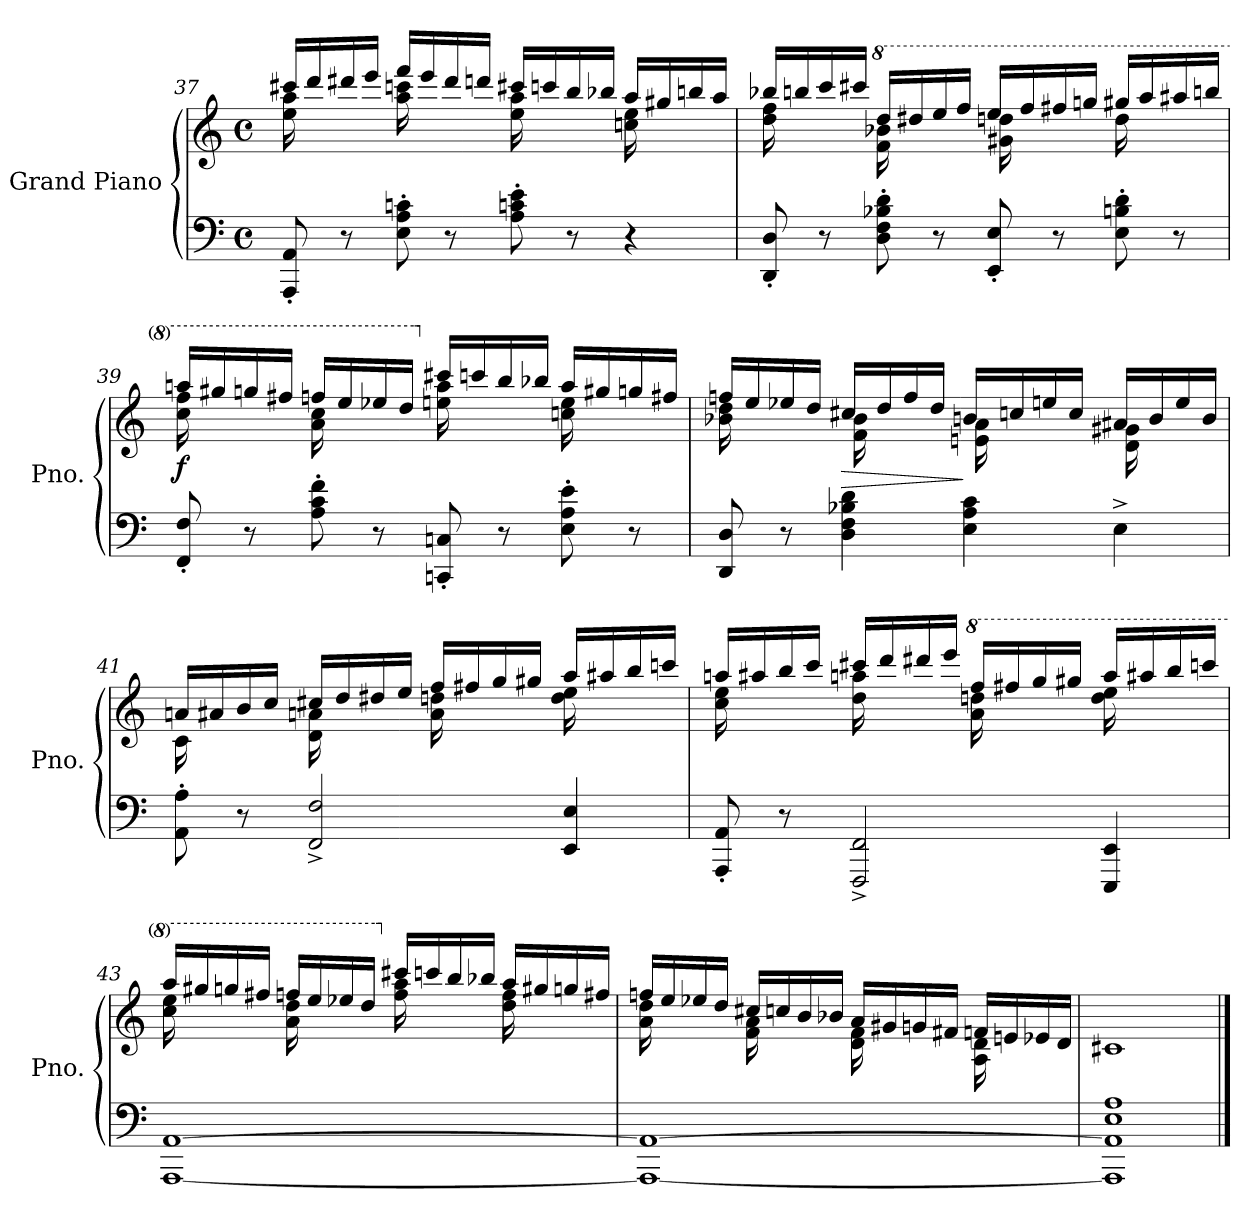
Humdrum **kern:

**kern	**kern	**dynam
*part1	*part1	*part1
*staff2	*staff1	*staff1/2
*I"Grand Piano	*	*
*I'Pno.	*	*
!!LO:LB:g=z
*clefF4	*clefG2	*
*k[]	*k[]	*
*M4/4	*M4/4	*
*met(c)	*met(c)	*
=37	=37	=37
*	*^	*
8AAA/' 8AA/'	16ccc#X/LL	16ee\ 16aa\	.
.	16ddd/	8.ryy	.
8r	16ddd#X/	.	.
.	16eee/JJ	.	.
8E\' 8A\' 8cn\'	16fff/LL	16aa\ 16cccn\	.
.	16eee/	8.ryy	.
8r	16ddd#/	.	.
.	16dddn/JJ	.	.
8A\' 8cn\' 8e\'	16ccc#X/LL	16ee\ 16aa\	.
.	16cccn/	8.ryy	.
8r	16bb/	.	.
.	16bb-X/JJ	.	.
4r	16aa/LL	16ccn\ 16ee\	.
.	16gg#X/	8.ryy	.
.	16bbn/	.	.
.	16aa/JJ	.	.
!!LO:LB:g=z	!!
=38	=38	=38	=38
8DD/' 8D/'	16bb-X/LL	16dd\ 16ff\	.
.	16bbn/	8.ryy	.
8r	16ccc/	.	.
.	16ccc#X/JJ	.	.
*	*8va	*	*
8D\' 8F\' 8B-X\' 8d\'	16ddd/LL	16ff\ 16bb-X\	.
.	16ddd#X/	8.ryy	.
8r	16eee/	.	.
.	16fff/JJ	.	.
8EE/' 8E/'	16eee/LL	16gg#X\ 16dddn\	.
.	16fff/	8.ryy	.
8r	16fff#X/	.	.
.	16gggn/JJ	.	.
8E\' 8Bn\' 8d\'	16ggg#X/LL	16ddd\	.
.	16aaa/	8.ryy	.
8r	16aaa#X/	.	.
.	16bbbn/JJ	.	.
!!LO:LB:g=z	!!
=39	=39	=39	=39
!	!	!	!LO:DY:b
8FF/' 8F/'	16aaan/LL	16ccc\ 16fff\	f
.	16ggg#X/	8.ryy	.
8r	16gggn/	.	.
.	16fff#X/JJ	.	.
8A\' 8c\' 8f\'	16fffn/LL	16aa\ 16ccc\	.
.	16eee/	8.ryy	.
8r	16eee-X/	.	.
.	16ddd/JJ	.	.
*	*X8va	*	*
8CCn/' 8Cn/'	16ccc#X/LL	16een\ 16aa\	.
.	16cccn/	8.ryy	.
8r	16bb/	.	.
.	16bb-X/JJ	.	.
8E\' 8A\' 8e\'	16aa/LL	16ccn\ 16ee\	.
.	16gg#X/	8.ryy	.
8r	16ggn/	.	.
.	16ff#X/JJ	.	.
!!LO:LB:g=z	!!
=40	=40	=40	=40
8DD/ 8D/	16ffn/LL	16b-X\ 16dd\	.
.	16ee/	8.ryy	.
8r	16ee-X/	.	.
.	16dd/JJ	.	.
!	!	!	!LO:HP:b
4D\ 4F\ 4B-X\ 4d\	16cc#X/LL	16f\ 16b-\	>
.	16dd/	8.ryy	.
.	16ff/	.	.
.	16dd/JJ	.	.
4E\ 4A\ 4c\	16bn/LL	16en\ 16a\	]
.	16ccn/	8.ryy	.
.	16een/	.	.
.	16cc/JJ	.	.
4E^\	16a#X/LL	16d\ 16g#X\	.
.	16b/	8.ryy	.
.	16ee/	.	.
.	16b/JJ	.	.
!!LO:PB:g=z	!!
=41	=41	=41	=41
8AA\' 8A\'	16an/LL	16c\	.
.	16a#X/	8.ryy	.
8r	16b/	.	.
.	16cc/JJ	.	.
2FF/^ 2F/^	16cc#X/LL	16d\ 16an\	.
.	16dd/	8.ryy	.
.	16dd#X/	.	.
.	16ee/JJ	.	.
.	16ff/LL	16a\ 16ddn\	.
.	16ff#X/	8.ryy	.
.	16gg/	.	.
.	16gg#X/JJ	.	.
4EE/ 4E/	16aa/LL	16dd\ 16ee\	.
.	16aa#X/	8.ryy	.
.	16bb/	.	.
.	16cccn/JJ	.	.
!!LO:LB:g=z	!!
=42	=42	=42	=42
8AAA/' 8AA/'	16aan/LL	16cc\ 16ee\	.
.	16aa#X/	8.ryy	.
8r	16bb/	.	.
.	16ccc/JJ	.	.
2FFF/^ 2FF/^	16ccc#X/LL	16dd\ 16aan\	.
.	16ddd/	8.ryy	.
.	16ddd#X/	.	.
.	16eee/JJ	.	.
*	*8va	*	*
.	16fff/LL	16aa\ 16dddn\	.
.	16fff#X/	8.ryy	.
.	16ggg/	.	.
.	16ggg#X/JJ	.	.
4EEE/ 4EE/	16aaa/LL	16ddd\ 16eee\	.
.	16aaa#X/	8.ryy	.
.	16bbb/	.	.
.	16ccccn/JJ	.	.
!!LO:LB:g=z	!!
=43	=43	=43	=43
[1AAA [1AA	16aaa/LL	16ccc\ 16eee\	.
.	16ggg#X/	8.ryy	.
.	16gggn/	.	.
.	16fff#X/JJ	.	.
.	16fffn/LL	16aa\ 16ddd\	.
.	16eee/	8.ryy	.
.	16eee-X/	.	.
.	16ddd/JJ	.	.
*	*X8va	*	*
.	16ccc#X/LL	16ff\ 16aa\	.
.	16cccn/	8.ryy	.
.	16bb/	.	.
.	16bb-X/JJ	.	.
.	16aa/LL	16dd\ 16ff\	.
.	16gg#X/	8.ryy	.
.	16ggn/	.	.
.	16ff#X/JJ	.	.
!!LO:LB:g=z	!!
=44	=44	=44	=44
1AAA_ 1AA_	16ffn/LL	16a\ 16dd\	.
.	16ee/	8.ryy	.
.	16ee-X/	.	.
.	16dd/JJ	.	.
.	16cc#X/LL	16f\ 16a\	.
.	16ccn/	8.ryy	.
.	16b/	.	.
.	16b-X/JJ	.	.
.	16a/LL	16d\ 16f\	.
.	16g#X/	8.ryy	.
.	16gn/	.	.
.	16f#X/JJ	.	.
.	16fn/LL	16A\ 16d\	.
.	16en/	8.ryy	.
.	16e-X/	.	.
.	16d/JJ	.	.
*	*v	*v	*
=45	=45	=45
1AAA] 1AA] 1E 1A	1c#X	.
==	==	==
*-	*-	*-
